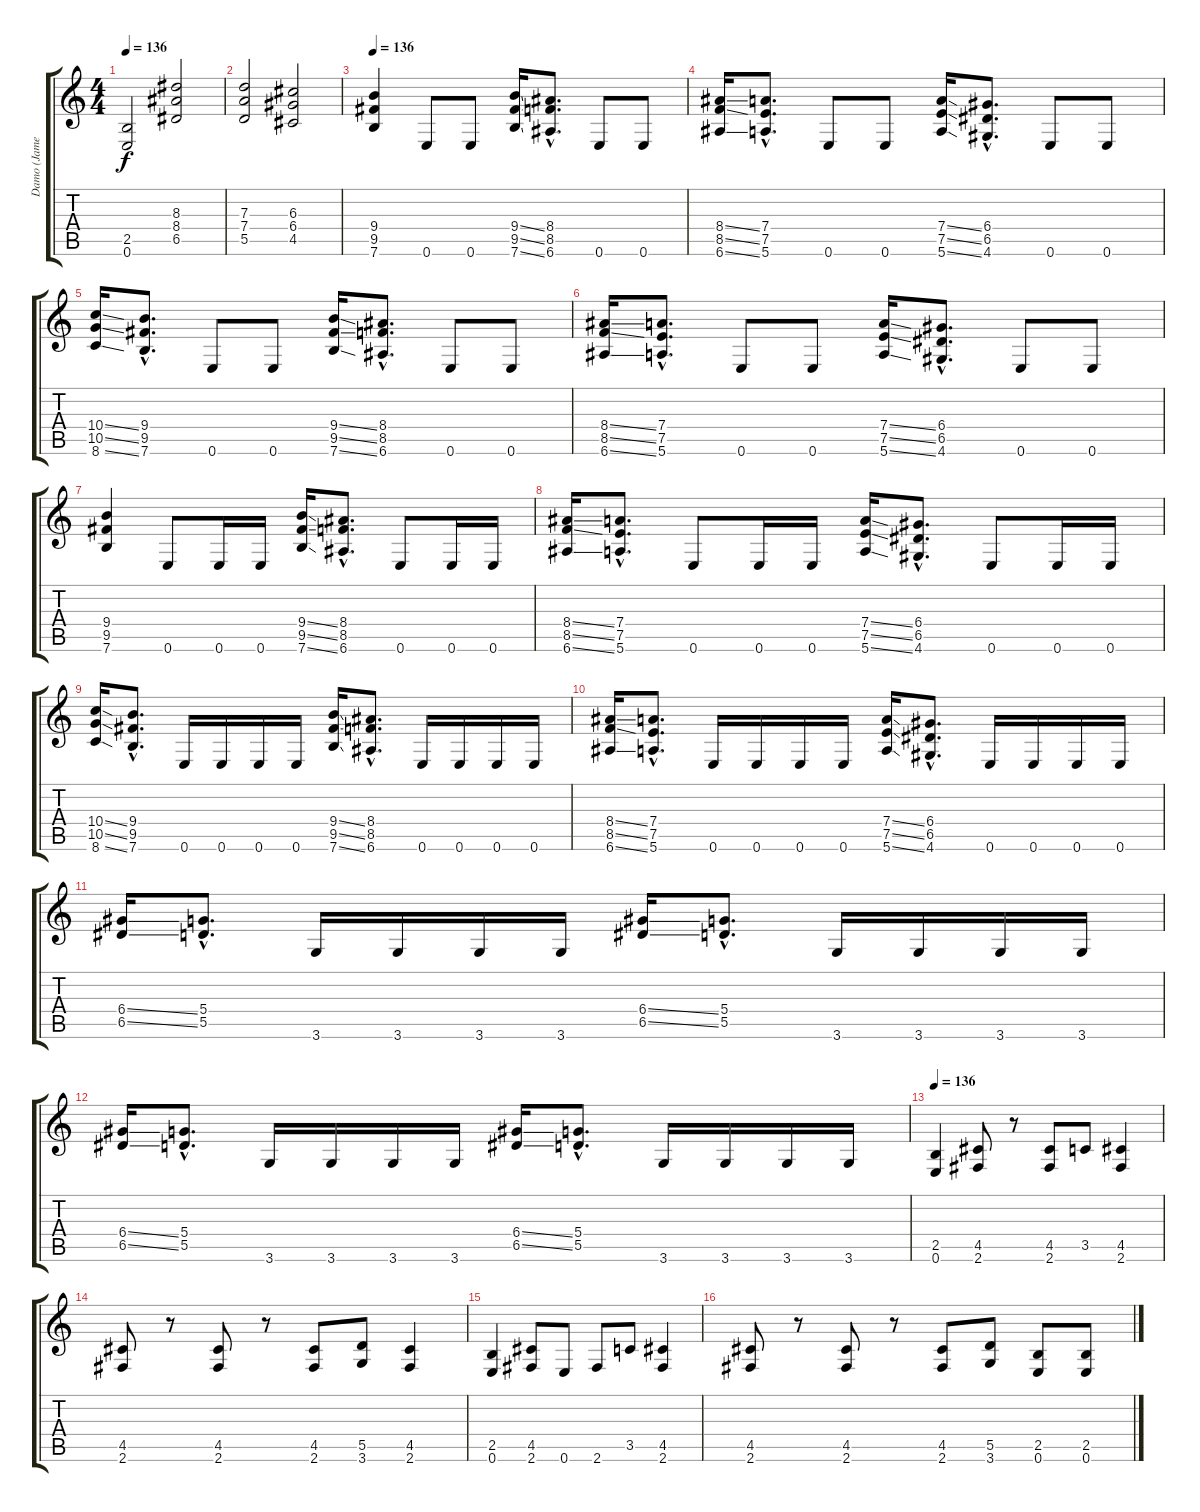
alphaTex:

\track ("Damo (James's Guitar's)" "Damo (Jame") {instrument overdrivenguitar}
\staff {score tabs}
\tuning (E4 B3 G3 D3 A2 E2) {hide}
\ts (4 4)
\tempo 136
\clef g2
\ks c
(2.5 0.6).2{dy f} (8.3 8.4 6.5).2 |
(7.3 7.4 5.5).2 (6.3 6.4 4.5).2 |
\tempo 136
(9.4 9.5 7.6).4 0.6.8 0.6.8 (9.4{ss} 9.5{ss} 7.6{ss}).16 (8.4{hac} 8.5{hac} 6.6{hac}).8{d} 0.6.8 0.6.8 |
(8.4{ss} 8.5{ss} 6.6{ss}).16 (7.4{hac} 7.5{hac} 5.6{hac}).8{d} 0.6.8 0.6.8 (7.4{ss} 7.5{ss} 5.6{ss}).16 (6.4{hac} 6.5{hac} 4.6{hac}).8{d} 0.6.8 0.6.8 |
(10.4{ss} 10.5{ss} 8.6{ss}).16 (9.4{hac} 9.5{hac} 7.6{hac}).8{d} 0.6.8 0.6.8 (9.4{ss} 9.5{ss} 7.6{ss}).16 (8.4{hac} 8.5{hac} 6.6{hac}).8{d} 0.6.8 0.6.8 |
(8.4{ss} 8.5{ss} 6.6{ss}).16 (7.4{hac} 7.5{hac} 5.6{hac}).8{d} 0.6.8 0.6.8 (7.4{ss} 7.5{ss} 5.6{ss}).16 (6.4{hac} 6.5{hac} 4.6{hac}).8{d} 0.6.8 0.6.8 |
(9.4 9.5 7.6).4 0.6.8 0.6.16 0.6.16 (9.4{ss} 9.5{ss} 7.6{ss}).16 (8.4{hac} 8.5{hac} 6.6{hac}).8{d} 0.6.8 0.6.16 0.6.16 |
(8.4{ss} 8.5{ss} 6.6{ss}).16 (7.4{hac} 7.5{hac} 5.6{hac}).8{d} 0.6.8 0.6.16 0.6.16 (7.4{ss} 7.5{ss} 5.6{ss}).16 (6.4{hac} 6.5{hac} 4.6{hac}).8{d} 0.6.8 0.6.16 0.6.16 |
(10.4{ss} 10.5{ss} 8.6{ss}).16 (9.4{hac} 9.5{hac} 7.6{hac}).8{d} 0.6.16 0.6.16 0.6.16 0.6.16 (9.4{ss} 9.5{ss} 7.6{ss}).16 (8.4{hac} 8.5{hac} 6.6{hac}).8{d} 0.6.16 0.6.16 0.6.16 0.6.16 |
(8.4{ss} 8.5{ss} 6.6{ss}).16 (7.4{hac} 7.5{hac} 5.6{hac}).8{d} 0.6.16 0.6.16 0.6.16 0.6.16 (7.4{ss} 7.5{ss} 5.6{ss}).16 (6.4{hac} 6.5{hac} 4.6{hac}).8{d} 0.6.16 0.6.16 0.6.16 0.6.16 |
(6.4{ss} 6.5{ss}).16 (5.4{hac} 5.5{hac}).8{d} 3.6.16 3.6.16 3.6.16 3.6.16 (6.4{ss} 6.5{ss}).16 (5.4{hac} 5.5{hac}).8{d} 3.6.16 3.6.16 3.6.16 3.6.16 |
(6.4{ss} 6.5{ss}).16 (5.4{hac} 5.5{hac}).8{d} 3.6.16 3.6.16 3.6.16 3.6.16 (6.4{ss} 6.5{ss}).16 (5.4{hac} 5.5{hac}).8{d} 3.6.16 3.6.16 3.6.16 3.6.16 |
\tempo 136
(2.5 0.6).4 (4.5 2.6).8 r.8 (4.5 2.6).8 3.5.8 (4.5 2.6).4 |
(4.5 2.6).8 r.8 (4.5 2.6).8 r.8 (4.5 2.6).8 (5.5 3.6).8 (4.5 2.6).4 |
(2.5 0.6).4 (4.5 2.6).8 0.6.8 2.6.8 3.5.8 (4.5 2.6).4 |
(4.5 2.6).8 r.8 (4.5 2.6).8 r.8 (4.5 2.6).8 (5.5 3.6).8 (2.5 0.6).8 (2.5 0.6).8
